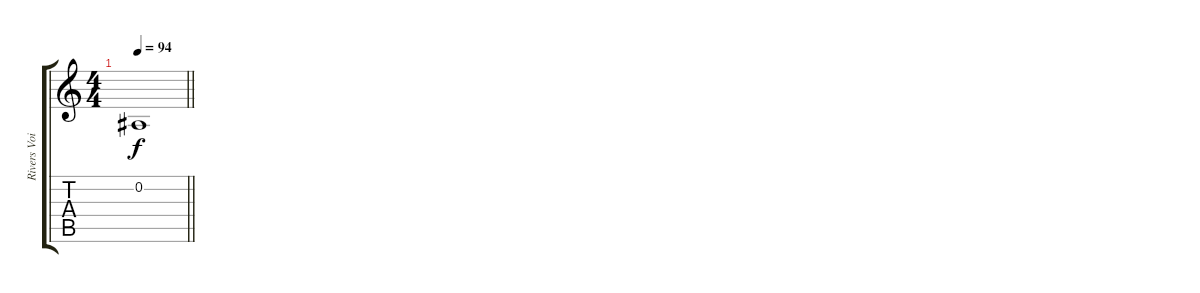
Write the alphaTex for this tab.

\track ("Rivers Voice" "Rivers Voi") {instrument altosax}
\staff {score tabs}
\tuning (Eb4 Bb3 Gb3 Db3 Ab2 Eb2) {hide}
\ts (4 4)
\tempo 94
\clef g2
\barLineRight lightlight
\ks c
0.2.1{dy f}
